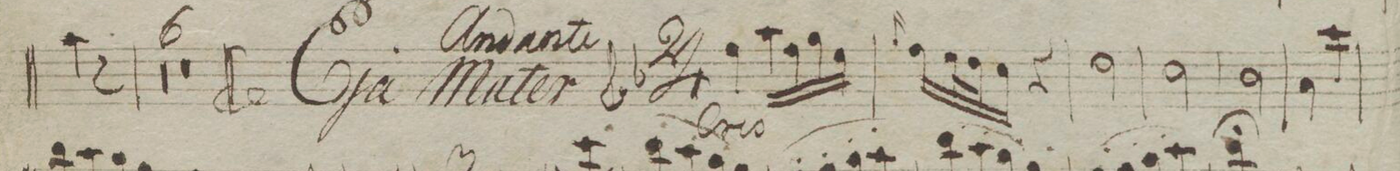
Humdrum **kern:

**kern	**dynam
*I"Clarinetto 1mo in B.	*
*clefG2	*
*k[b-e-a-]	*
*M2/4	*
*4\right	*
4ee-\	<
*16\right	*
16gg\LL	.
16ee-\	.
16ff\	.
16dd\JJ	.
=2	=2
16qqff/	.
16ee-\LL	.
*32\right	*
32dd\	.
32cc\	.
*8\right	*
8b-\JJ	.
4r	.
=3	=3
*2\right	*
2cc\	.
=4	=4
2b-\	.
=5	=5
2a-\	.
=6	=6
4g\	.
4bb-\	.
=7	=7
*-	*-
